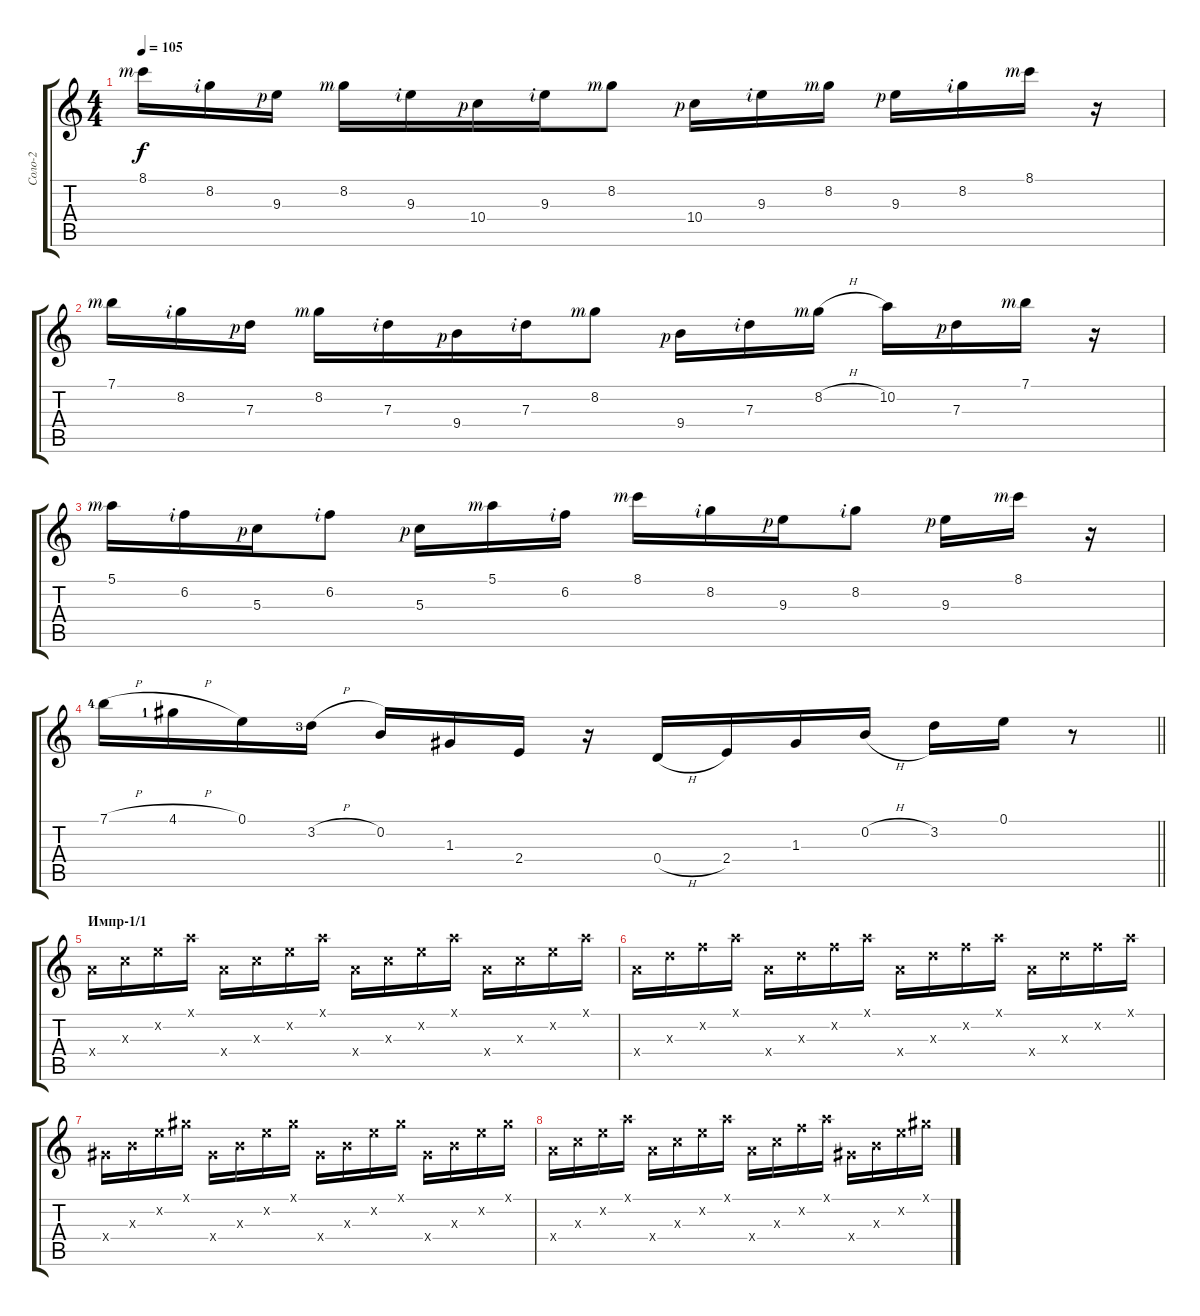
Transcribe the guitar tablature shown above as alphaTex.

\track ("Соло-2" "Соло-2") {instrument electricguitarmuted}
\staff {score tabs}
\tuning (E4 B3 G3 D3 A2 E2) {hide}
\ts (4 4)
\tempo 105
\clef g2
\ks c
8.1{rf 3}.16{dy f} 8.2{rf 2}.16 9.3{rf 1}.16{beam split} 8.2{rf 3}.16{beam merge} 9.3{rf 2}.16 10.4{rf 1}.16 9.3{rf 2}.16 8.2{rf 3}.8 10.4{rf 1}.16 9.3{rf 2}.16 8.2{rf 3}.16 9.3{rf 1}.16 8.2{rf 2}.16 8.1{rf 3}.16 r.16 |
7.1{rf 3}.16 8.2{rf 2}.16 7.3{rf 1}.16{beam split} 8.2{rf 3}.16{beam merge} 7.3{rf 2}.16 9.4{rf 1}.16 7.3{rf 2}.16 8.2{rf 3}.8 9.4{rf 1}.16 7.3{rf 2}.16 8.2{h rf 3}.16 10.2.16 7.3{rf 1}.16 7.1{rf 3}.16 r.16 |
5.1{rf 3}.16 6.2{rf 2}.16 5.3{rf 1}.16 6.2{rf 2}.8 5.3{rf 1}.16 5.1{rf 3}.16 6.2{rf 2}.16 8.1{rf 3}.16 8.2{rf 2}.16 9.3{rf 1}.16 8.2{rf 2}.8 9.3{rf 1}.16 8.1{rf 3}.16 r.16 |
\barLineRight lightlight
7.1{h lf 5}.16 4.1{h lf 2}.16 0.1.16 3.2{h lf 4}.16 0.2.16 1.3.16 2.4.16 r.16 0.4{h}.16 2.4.16 1.3.16 0.2{h}.16 3.2.16 0.1.16 r.8 |
\section ("" "Импр-1/1")
7.4{x}.16 5.3{x}.16 5.2{x}.16 5.1{x}.16 7.4{x}.16 5.3{x}.16 5.2{x}.16 5.1{x}.16 7.4{x}.16 5.3{x}.16 5.2{x}.16 5.1{x}.16 7.4{x}.16 5.3{x}.16 5.2{x}.16 5.1{x}.16 |
7.4{x}.16 7.3{x}.16 6.2{x}.16 5.1{x}.16 7.4{x}.16 7.3{x}.16 6.2{x}.16 5.1{x}.16 7.4{x}.16 7.3{x}.16 6.2{x}.16 5.1{x}.16 7.4{x}.16 7.3{x}.16 6.2{x}.16 5.1{x}.16 |
6.4{x}.16 4.3{x}.16 5.2{x}.16 4.1{x}.16 6.4{x}.16 4.3{x}.16 5.2{x}.16 4.1{x}.16 6.4{x}.16 4.3{x}.16 5.2{x}.16 4.1{x}.16 6.4{x}.16 4.3{x}.16 5.2{x}.16 4.1{x}.16 |
7.4{x}.16 5.3{x}.16 5.2{x}.16 5.1{x}.16 7.4{x}.16 5.3{x}.16 5.2{x}.16 5.1{x}.16 7.4{x}.16 5.3{x}.16 6.2{x}.16 5.1{x}.16 6.4{x}.16 4.3{x}.16 5.2{x}.16 4.1{x}.16
